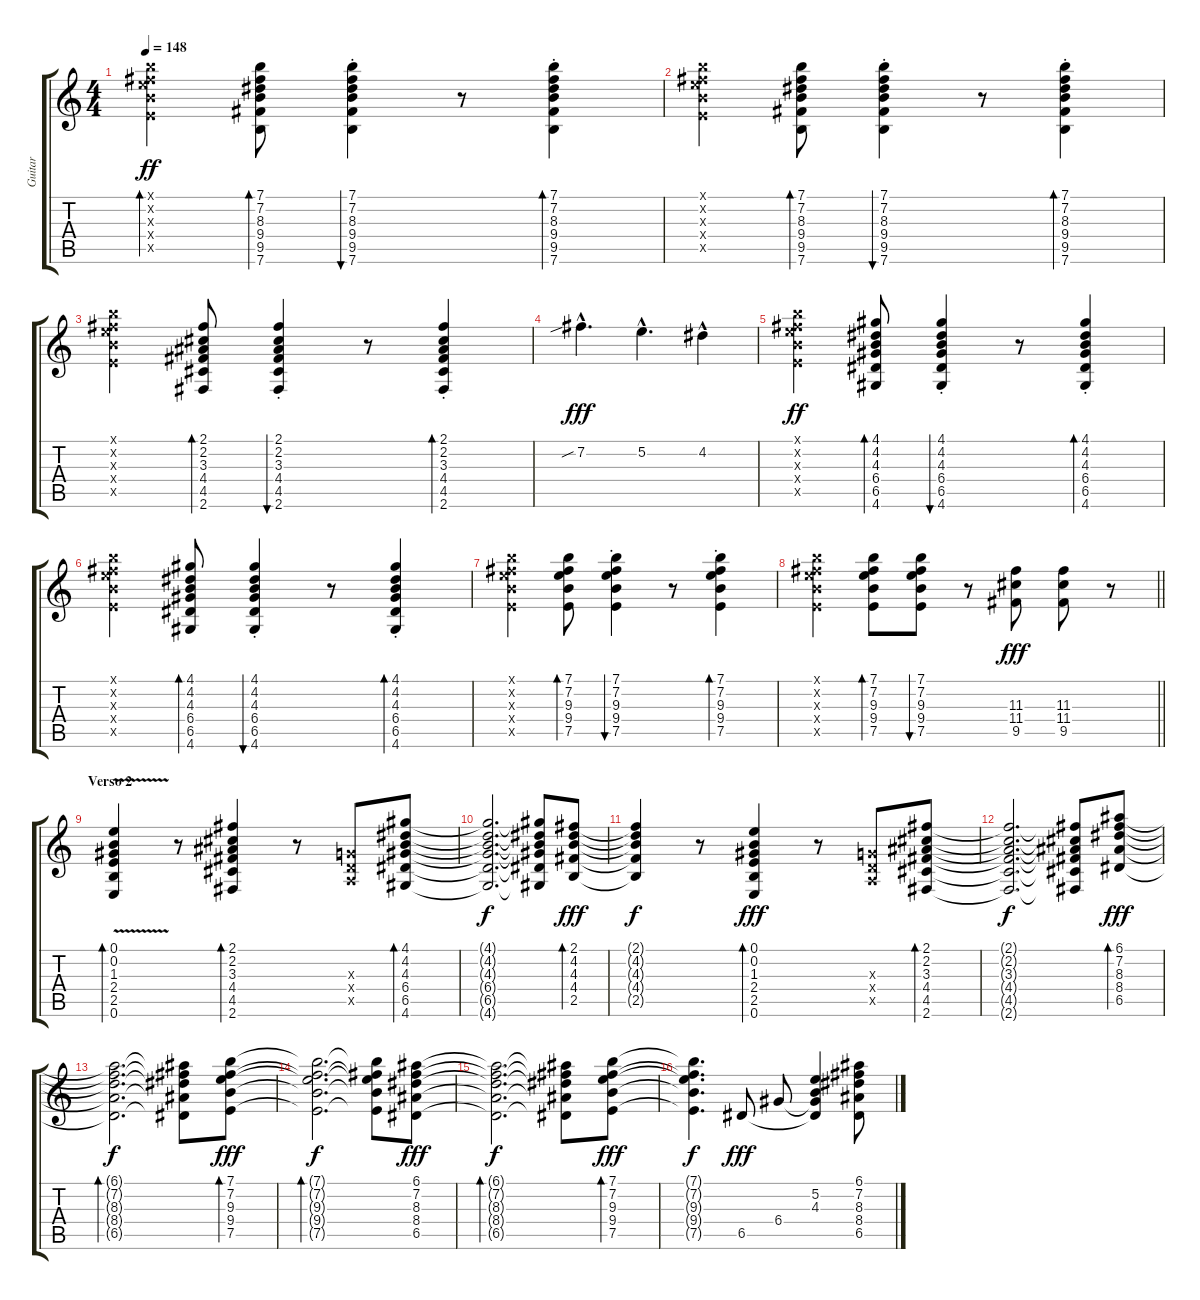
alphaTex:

\track ("Guitar" "Guitar") {instrument electricguitarclean}
\staff {score tabs}
\tuning (E4 B3 G3 D3 A2 E2) {hide}
\ts (4 4)
\tempo 148
\clef g2
\ks c
(7.1{x} 7.2{x} 9.3{x} 9.4{x} 7.5{x}).4{bd 30 dy ff} (7.1 7.2 8.3 9.4 9.5 7.6).8{bd 30} (7.1{st} 7.2{st} 8.3{st} 9.4{st} 9.5{st} 7.6{st}).4{bu 30} r.8 (7.1{st} 7.2{st} 8.3{st} 9.4{st} 9.5{st} 7.6{st}).4{bd 30} |
(7.1{x} 7.2{x} 9.3{x} 9.4{x} 7.5{x}).4 (7.1 7.2 8.3 9.4 9.5 7.6).8{bd 30} (7.1{st} 7.2{st} 8.3{st} 9.4{st} 9.5{st} 7.6{st}).4{bu 30} r.8 (7.1{st} 7.2{st} 8.3{st} 9.4{st} 9.5{st} 7.6{st}).4{bd 30} |
(7.1{x} 7.2{x} 9.3{x} 9.4{x} 7.5{x}).4 (2.1 2.2 3.3 4.4 4.5 2.6).8{bd 30} (2.1{st} 2.2{st} 3.3{st} 4.4{st} 4.5{st} 2.6{st}).4{bu 30} r.8 (2.1{st} 2.2{st} 3.3{st} 4.4{st} 4.5{st} 2.6{st}).4{bd 30} |
7.2{sib hac}.4{d dy fff} 5.2{hac}.4{d} 4.2{hac}.4 |
(7.1{x} 7.2{x} 9.3{x} 9.4{x} 7.5{x}).4{dy ff} (4.1 4.2 4.3 6.4 6.5 4.6).8{bd 30} (4.1{st} 4.2{st} 4.3{st} 6.4{st} 6.5{st} 4.6{st}).4{bu 30} r.8 (4.1{st} 4.2{st} 4.3{st} 6.4{st} 6.5{st} 4.6{st}).4{bd 30} |
(7.1{x} 7.2{x} 9.3{x} 9.4{x} 7.5{x}).4 (4.1 4.2 4.3 6.4 6.5 4.6).8{bd 30} (4.1{st} 4.2{st} 4.3{st} 6.4{st} 6.5{st} 4.6{st}).4{bu 30} r.8 (4.1{st} 4.2{st} 4.3{st} 6.4{st} 6.5{st} 4.6{st}).4{bd 30} |
(7.1{x} 7.2{x} 9.3{x} 9.4{x} 7.5{x}).4 (7.1 7.2 9.3 9.4 7.5).8{bd 30} (7.1{st} 7.2{st} 9.3{st} 9.4{st} 7.5{st}).4{bu 30} r.8 (7.1{st} 7.2{st} 9.3{st} 9.4{st} 7.5{st}).4{bd 30} |
\barLineRight lightlight
(7.1{x} 7.2{x} 9.3{x} 9.4{x} 7.5{x}).4 (7.1 7.2 9.3 9.4 7.5).8{bd 30} (7.1 7.2 9.3 9.4 7.5).8{bu 30} r.8 (11.3 11.4 9.5).8{dy fff} (11.3 11.4 9.5).8 r.8 |
\section ("" "Verso 2")
(0.1 0.2 1.3 2.4 2.5 0.6{v}).4{bd 30} r.8 (2.1 2.2 3.3 4.4 4.5 2.6).4{bd 30} r.8 (0.3{x} 0.4{x} 0.5{x}).8 (4.1 4.2 4.3 6.4 6.5 4.6).8{bd 30} |
(4.1{t} 4.2{t} 4.3{t} 6.4{t} 6.5{t} 4.6{t}).2{d dy f} (4.1{t} 4.2{t} 4.3{t} 6.4{t} 6.5{t} 4.6{t}).8 (2.1 4.2 4.3 4.4 2.5).8{bd 30 dy fff} |
(2.1{t} 4.2{t} 4.3{t} 4.4{t} 2.5{t}).4{dy f} r.8 (0.1 0.2 1.3 2.4 2.5 0.6).4{bd 30 dy fff} r.8 (0.3{x} 0.4{x} 0.5{x}).8 (2.1 2.2 3.3 4.4 4.5 2.6).8{bd 30} |
(2.1{t} 2.2{t} 3.3{t} 4.4{t} 4.5{t} 2.6{t}).2{d dy f} (2.1{t} 2.2{t} 3.3{t} 4.4{t} 4.5{t} 2.6{t}).8 (6.1 7.2 8.3 8.4 6.5).8{bd 30 dy fff} |
(6.1{t} 7.2{t} 8.3{t} 8.4{t} 6.5{t}).2{d bd 30 dy f} (6.1{t} 7.2{t} 8.3{t} 8.4{t} 6.5{t}).8 (7.1 7.2 9.3 9.4 7.5).8{bd 30 dy fff} |
(7.1{t} 7.2{t} 9.3{t} 9.4{t} 7.5{t}).2{d bd 30 dy f} (7.1{t} 7.2{t} 9.3{t} 9.4{t} 7.5{t}).8 (6.1 7.2 8.3 8.4 6.5).8{dy fff} |
(6.1{t} 7.2{t} 8.3{t} 8.4{t} 6.5{t}).2{d bd 30 dy f} (6.1{t} 7.2{t} 8.3{t} 8.4{t} 6.5{t}).8 (7.1 7.2 9.3 9.4 7.5).8{bd 30 dy fff} |
(7.1{t} 7.2{t} 9.3{t} 9.4{t} 7.5{t}).4{d dy f} 6.5.8{dy fff} 6.4.8 (5.2 4.3 6.4{t} 6.5{t}).4 (6.1 7.2 8.3 8.4 6.5).8
